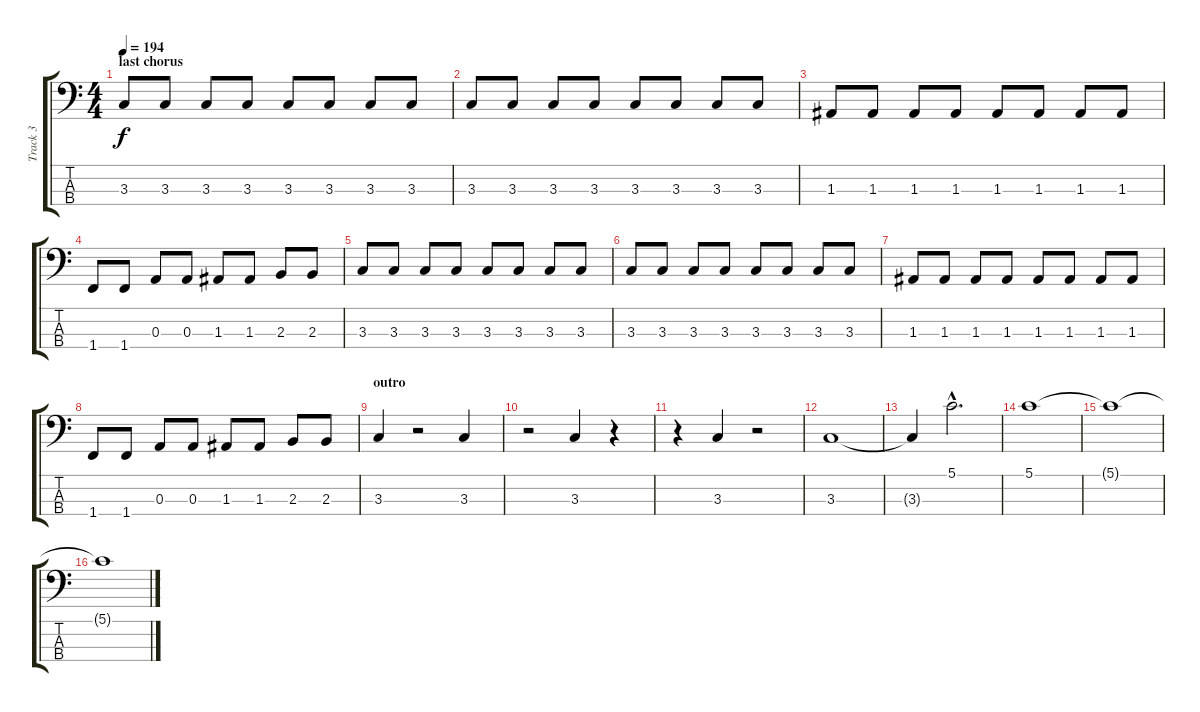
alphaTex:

\track ("Track 3" "Track 3") {instrument electricbasspick}
\staff {score tabs}
\tuning (G2 D2 A1 E1) {hide}
\ts (4 4)
\section ("" "last chorus")
\tempo 194
\clef f4
\ks c
3.3.8{dy f} 3.3.8 3.3.8 3.3.8 3.3.8 3.3.8 3.3.8 3.3.8 |
3.3.8 3.3.8 3.3.8 3.3.8 3.3.8 3.3.8 3.3.8 3.3.8 |
1.3.8 1.3.8 1.3.8 1.3.8 1.3.8 1.3.8 1.3.8 1.3.8 |
1.4.8 1.4.8 0.3.8 0.3.8 1.3.8 1.3.8 2.3.8 2.3.8 |
3.3.8 3.3.8 3.3.8 3.3.8 3.3.8 3.3.8 3.3.8 3.3.8 |
3.3.8 3.3.8 3.3.8 3.3.8 3.3.8 3.3.8 3.3.8 3.3.8 |
1.3.8 1.3.8 1.3.8 1.3.8 1.3.8 1.3.8 1.3.8 1.3.8 |
1.4.8 1.4.8 0.3.8 0.3.8 1.3.8 1.3.8 2.3.8 2.3.8 |
\section ("" "outro")
3.3.4 r.2 3.3.4 |
r.2 3.3.4 r.4 |
r.4 3.3.4 r.2 |
3.3.1 |
3.3{t}.4 5.1{hac}.2{d} |
5.1.1 |
5.1{t}.1 |
5.1{t}.1
